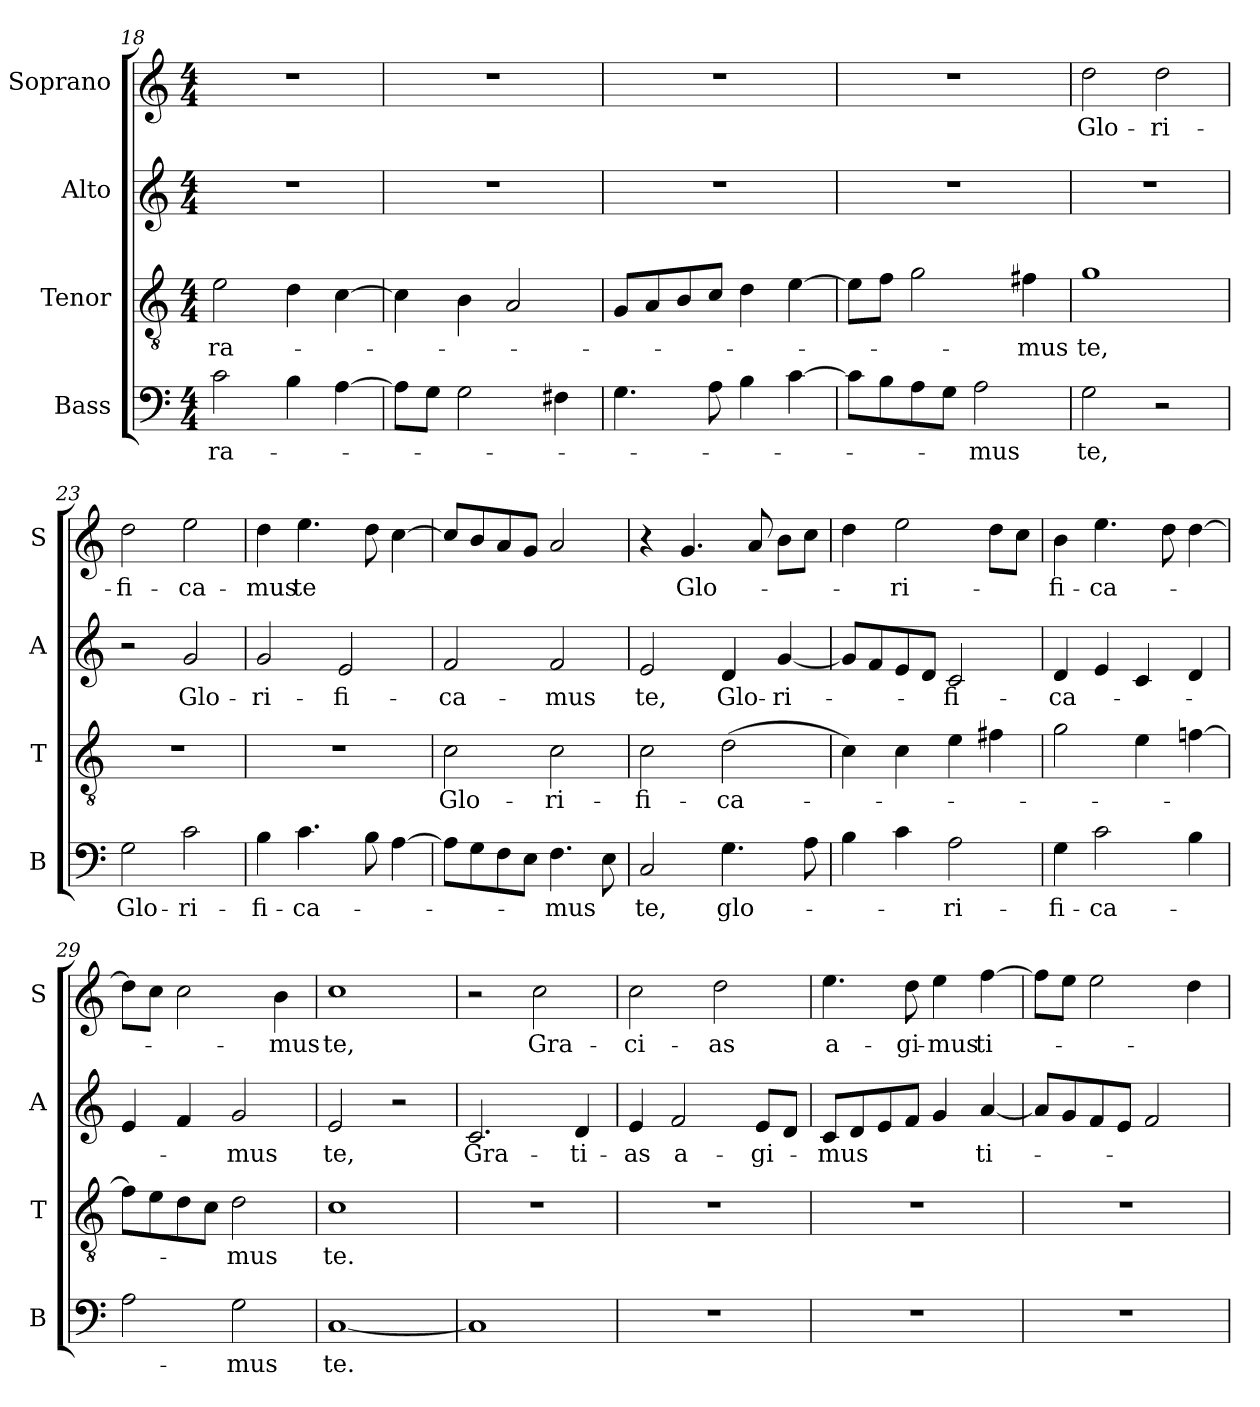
**kern	**text	**kern	**text	**kern	**text	**kern	**text
*part4	*part4	*part3	*part3	*part2	*part2	*part1	*part1
*staff4	*staff4	*staff3	*staff3	*staff2	*staff2	*staff1	*staff1
*I"Bass	*	*I"Tenor	*	*I"Alto	*	*I"Soprano	*
*I'B	*	*I'T	*	*I'A	*	*I'S	*
*clefF4	*	*clefGv2	*	*clefG2	*	*clefG2	*
*k[]	*	*k[]	*	*k[]	*	*k[]	*
*C:	*	*C:	*	*C:	*	*C:	*
*M4/4	*	*M4/4	*	*M4/4	*	*M4/4	*
=18	=18	=18	=18	=18	=18	=18	=18
2c\	-ra-	2e\	-ra-	1r	.	1r	.
4B\	.	4d\	.	.	.	.	.
[4A\	.	[4c\	.	.	.	.	.
!!LO:LB:g=z
=19	=19	=19	=19	=19	=19	=19	=19
8A\L]	.	4c\]	.	1r	.	1r	.
8G\J	.	.	.	.	.	.	.
2G\	.	4B\	.	.	.	.	.
.	.	2A/	.	.	.	.	.
4F#X\	.	.	.	.	.	.	.
=20	=20	=20	=20	=20	=20	=20	=20
4.G\	.	8G/L	.	1r	.	1r	.
.	.	8A/	.	.	.	.	.
.	.	8B/	.	.	.	.	.
8A\	.	8c/J	.	.	.	.	.
4B\	.	4d\	.	.	.	.	.
[4c\	.	[4e\	.	.	.	.	.
=21	=21	=21	=21	=21	=21	=21	=21
8c\L]	.	8e\L]	.	1r	.	1r	.
8B\	.	8f\J	.	.	.	.	.
8A\	.	2g\	.	.	.	.	.
8G\J	.	.	.	.	.	.	.
2A\	-mus	.	.	.	.	.	.
.	.	4f#X\	-mus	.	.	.	.
=22	=22	=22	=22	=22	=22	=22	=22
2G\	te,	1g	te,	1r	.	2dd\	Glo-
2r	.	.	.	.	.	2dd\	-ri-
=23	=23	=23	=23	=23	=23	=23	=23
2G\	Glo-	1r	.	2r	.	2dd\	-fi-
2c\	-ri-	.	.	2g/	Glo-	2ee\	-ca-
=24	=24	=24	=24	=24	=24	=24	=24
4B\	-fi-	1r	.	2g/	-ri-	4dd\	-mus
4.c\	-ca-	.	.	.	.	4.ee\	te
.	.	.	.	2e/	-fi-	.	.
8B\	.	.	.	.	.	8dd\	.
[4A\	.	.	.	.	.	[4cc\	.
!!LO:PB:g=z
=25	=25	=25	=25	=25	=25	=25	=25
8A\L]	.	2c\	Glo-	2f/	-ca-	8cc/L]	.
8G\	.	.	.	.	.	8b/	.
8F\	.	.	.	.	.	8a/	.
8E\J	.	.	.	.	.	8g/J	.
4.F\	-mus	2c\	-ri-	2f/	-mus	2a/	.
8E\	.	.	.	.	.	.	.
=26	=26	=26	=26	=26	=26	=26	=26
2C/	te,	2c\	-fi-	2e/	te,	4r	.
.	.	.	.	.	.	4.g/	Glo-
4.G\	glo-	(2d\	-ca-	4d/	Glo-	.	.
.	.	.	.	.	.	8a/	.
.	.	.	.	[4g/	-ri-	8b\L	.
8A\	.	.	.	.	.	8cc\J	.
=27	=27	=27	=27	=27	=27	=27	=27
4B\	.	4c\)	.	8g/L]	.	4dd\	.
.	.	.	.	8f/	.	.	.
4c\	.	4c\	.	8e/	.	2ee\	-ri-
.	.	.	.	8d/J	.	.	.
2A\	-ri-	4e\	.	2c/	-fi-	.	.
.	.	4f#X\	.	.	.	8dd\L	.
.	.	.	.	.	.	8cc\J	.
=28	=28	=28	=28	=28	=28	=28	=28
4G\	-fi-	2g\	.	4d/	-ca-	4b\	-fi-
2c\	-ca-	.	.	4e/	.	4.ee\	-ca-
.	.	4e\	.	4c/	.	.	.
.	.	.	.	.	.	8dd\	.
4B\	.	[4fn\	.	4d/	.	[4dd\	.
=29	=29	=29	=29	=29	=29	=29	=29
2A\	.	8f\L]	.	4e/	.	8dd\L]	.
.	.	8e\	.	.	.	8cc\J	.
.	.	8d\	.	4f/	.	2cc\	.
.	.	8c\J	.	.	.	.	.
2G\	-mus	2d\	-mus	2g/	-mus	.	.
.	.	.	.	.	.	4b\	-mus
=30	=30	=30	=30	=30	=30	=30	=30
[1C	te.	1c	te.	2e/	te,	1cc	te,
.	.	.	.	2r	.	.	.
!!LO:LB:g=z
=31	=31	=31	=31	=31	=31	=31	=31
1C]	.	1r	.	2.c/	Gra-	2r	.
.	.	.	.	.	.	2cc\	Gra-
.	.	.	.	4d/	-ti-	.	.
=32	=32	=32	=32	=32	=32	=32	=32
1r	.	1r	.	4e/	-as	2cc\	-ci-
.	.	.	.	2f/	a-	.	.
.	.	.	.	.	.	2dd\	-as
.	.	.	.	8e/L	-gi-	.	.
.	.	.	.	8d/J	.	.	.
=33	=33	=33	=33	=33	=33	=33	=33
1r	.	1r	.	8c/L	-mus	4.ee\	a-
.	.	.	.	8d/	.	.	.
.	.	.	.	8e/	.	.	.
.	.	.	.	8f/J	.	8dd\	-gi-
.	.	.	.	4g/	.	4ee\	-mus
.	.	.	.	[4a/	ti-	[4ff\	ti-
=34	=34	=34	=34	=34	=34	=34	=34
1r	.	1r	.	8a/L]	.	8ff\L]	.
.	.	.	.	8g/	.	8ee\J	.
.	.	.	.	8f/	.	2ee\	.
.	.	.	.	8e/J	.	.	.
.	.	.	.	2f/	.	.	.
.	.	.	.	.	.	4dd\	.
=	=	=	=	=	=	=	=
*-	*-	*-	*-	*-	*-	*-	*-
